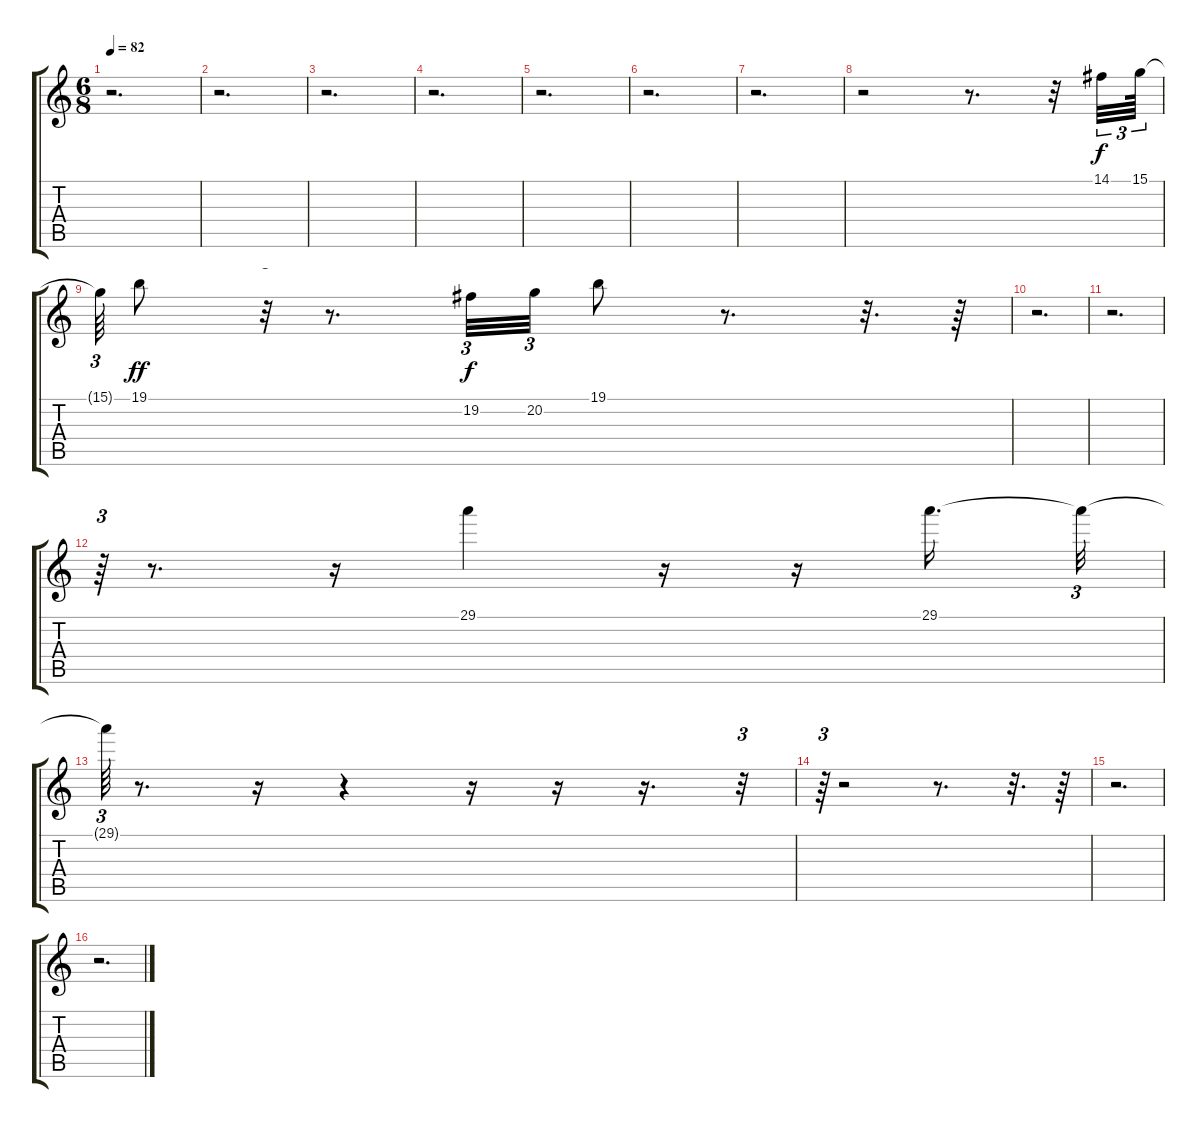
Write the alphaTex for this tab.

\track "" {instrument glockenspiel}
\staff {score tabs}
\tuning (E4 B3 G3 D3 A2 E2) {hide}
\ts (6 8)
\tempo 82
\clef g2
\ks c
r.2{d dy f} |
r.2{d} |
r.2{d} |
r.2{d} |
r.2{d} |
r.2{d} |
r.2{d} |
r.2 r.8{d} r.32 14.1.32{tu (3 2)} 15.1.64{tu (3 2)} |
15.1{t}.64{tu (3 2)} 19.1.8{dy ff} r.32{tu (3 2)} r.8{d} 19.2.32{tu (3 2) dy f} 20.2.32{tu (3 2)} 19.1.8 r.8{d} r.32{d} r.64 |
r.2{d} |
r.2{d} |
r.64{tu (3 2)} r.8{d} r.16 29.1.4 r.16 r.16 29.1.16{d} 29.1{t}.32{tu (3 2)} |
29.1{t}.64{tu (3 2)} r.8{d} r.16 r.4 r.16 r.16 r.16{d} r.32{tu (3 2)} |
r.64{tu (3 2)} r.2 r.8{d} r.32{d} r.64 |
r.2{d} |
r.2{d}
